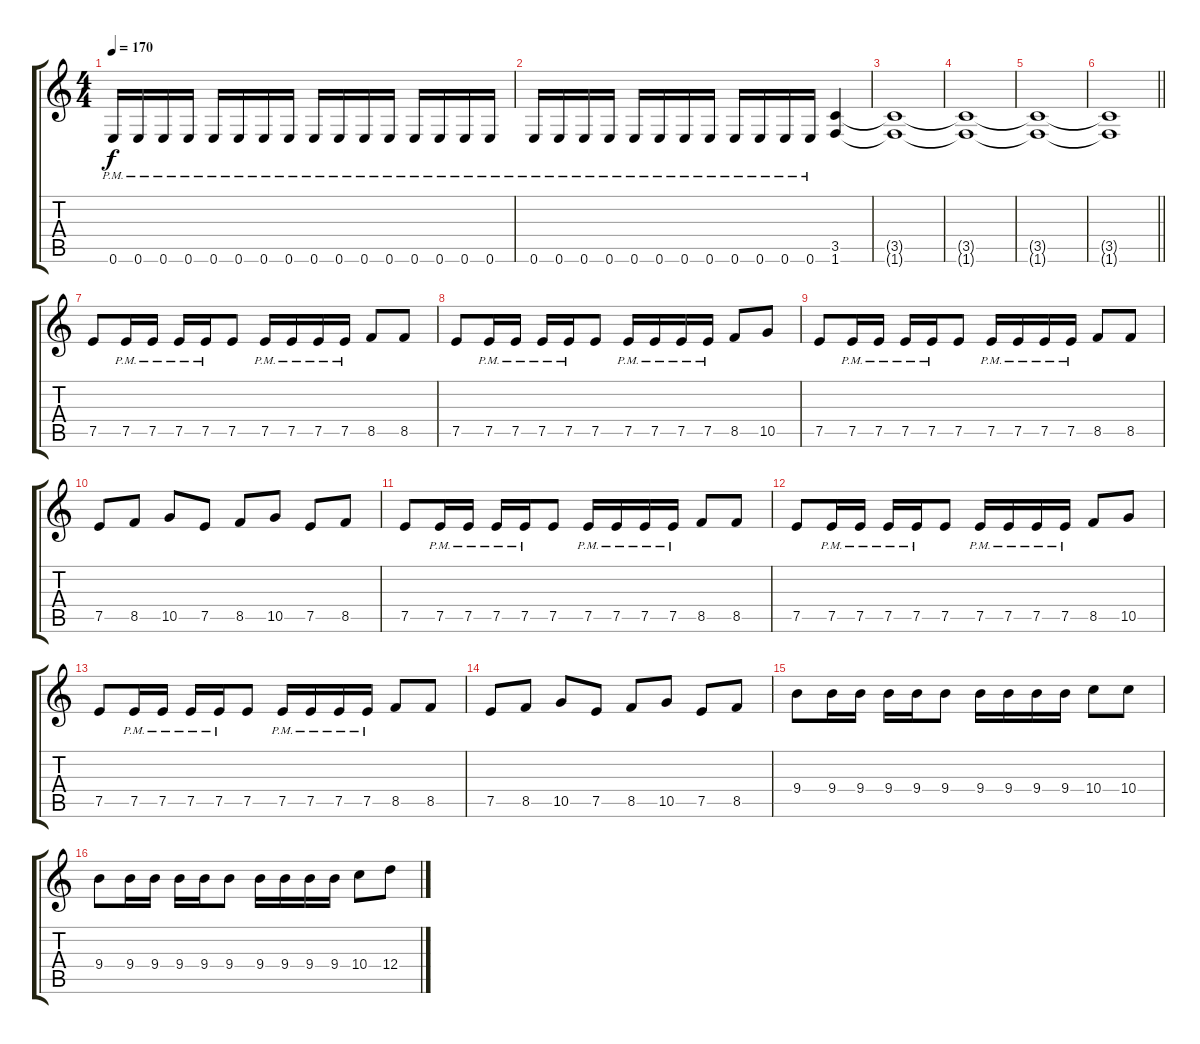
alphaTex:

\track "" {instrument distortionguitar}
\staff {score tabs}
\tuning (E4 B3 G3 D3 A2 E2) {hide}
\ts (4 4)
\tempo 170
\clef g2
\ks c
0.6{pm}.16{dy f} 0.6{pm}.16 0.6{pm}.16 0.6{pm}.16 0.6{pm}.16 0.6{pm}.16 0.6{pm}.16 0.6{pm}.16 0.6{pm}.16 0.6{pm}.16 0.6{pm}.16 0.6{pm}.16 0.6{pm}.16 0.6{pm}.16 0.6{pm}.16 0.6{pm}.16 |
0.6{pm}.16 0.6{pm}.16 0.6{pm}.16 0.6{pm}.16 0.6{pm}.16 0.6{pm}.16 0.6{pm}.16 0.6{pm}.16 0.6{pm}.16 0.6{pm}.16 0.6{pm}.16 0.6{pm}.16 (3.5 1.6).4 |
(3.5{t} 1.6{t}).1 |
(3.5{t} 1.6{t}).1 |
(3.5{t} 1.6{t}).1 |
\barLineRight lightlight
(3.5{t} 1.6{t}).1 |
7.5.8 7.5{pm}.16 7.5{pm}.16 7.5{pm}.16 7.5{pm}.16 7.5.8 7.5{pm}.16 7.5{pm}.16 7.5{pm}.16 7.5{pm}.16 8.5.8 8.5.8 |
7.5.8 7.5{pm}.16 7.5{pm}.16 7.5{pm}.16 7.5{pm}.16 7.5.8 7.5{pm}.16 7.5{pm}.16 7.5{pm}.16 7.5{pm}.16 8.5.8 10.5.8 |
7.5.8 7.5{pm}.16 7.5{pm}.16 7.5{pm}.16 7.5{pm}.16 7.5.8 7.5{pm}.16 7.5{pm}.16 7.5{pm}.16 7.5{pm}.16 8.5.8 8.5.8 |
7.5.8 8.5.8 10.5.8 7.5.8 8.5.8 10.5.8 7.5.8 8.5.8 |
7.5.8 7.5{pm}.16 7.5{pm}.16 7.5{pm}.16 7.5{pm}.16 7.5.8 7.5{pm}.16 7.5{pm}.16 7.5{pm}.16 7.5{pm}.16 8.5.8 8.5.8 |
7.5.8 7.5{pm}.16 7.5{pm}.16 7.5{pm}.16 7.5{pm}.16 7.5.8 7.5{pm}.16 7.5{pm}.16 7.5{pm}.16 7.5{pm}.16 8.5.8 10.5.8 |
7.5.8 7.5{pm}.16 7.5{pm}.16 7.5{pm}.16 7.5{pm}.16 7.5.8 7.5{pm}.16 7.5{pm}.16 7.5{pm}.16 7.5{pm}.16 8.5.8 8.5.8 |
7.5.8 8.5.8 10.5.8 7.5.8 8.5.8 10.5.8 7.5.8 8.5.8 |
9.4.8 9.4.16 9.4.16 9.4.16 9.4.16 9.4.8 9.4.16 9.4.16 9.4.16 9.4.16 10.4.8 10.4.8 |
9.4.8 9.4.16 9.4.16 9.4.16 9.4.16 9.4.8 9.4.16 9.4.16 9.4.16 9.4.16 10.4.8 12.4.8
